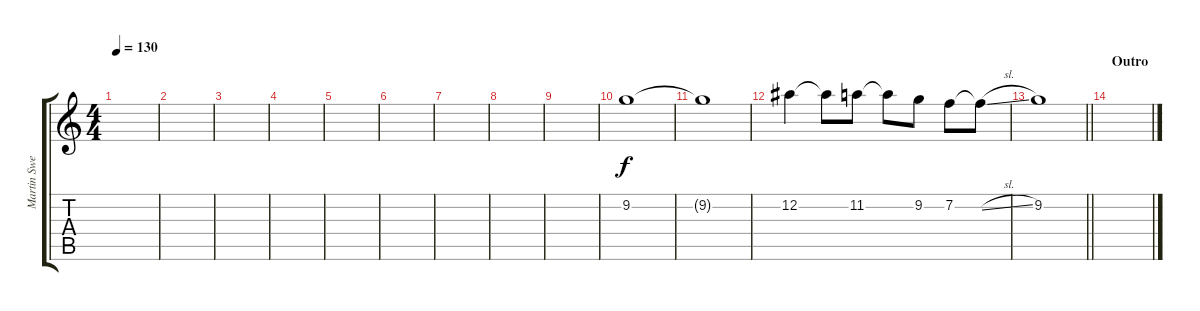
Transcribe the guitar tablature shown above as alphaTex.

\track ("Martin Sweet (Solo Guitar)" "Martin Swe") {instrument overdrivenguitar}
\staff {score tabs}
\tuning (Eb4 Bb3 Gb3 Db3 Ab2 Eb2) {hide}
\ts (4 4)
\tempo 130
\clef g2
\ks c
|
|
|
|
|
|
|
|
|
9.2.1 |
9.2{t}.1 |
12.2.4 12.2{t}.8 11.2.8 11.2{t}.8 9.2.8 7.2.8 7.2{sl t}.8 |
\barLineRight lightlight
9.2.1 |
\section ("" "Outro")
